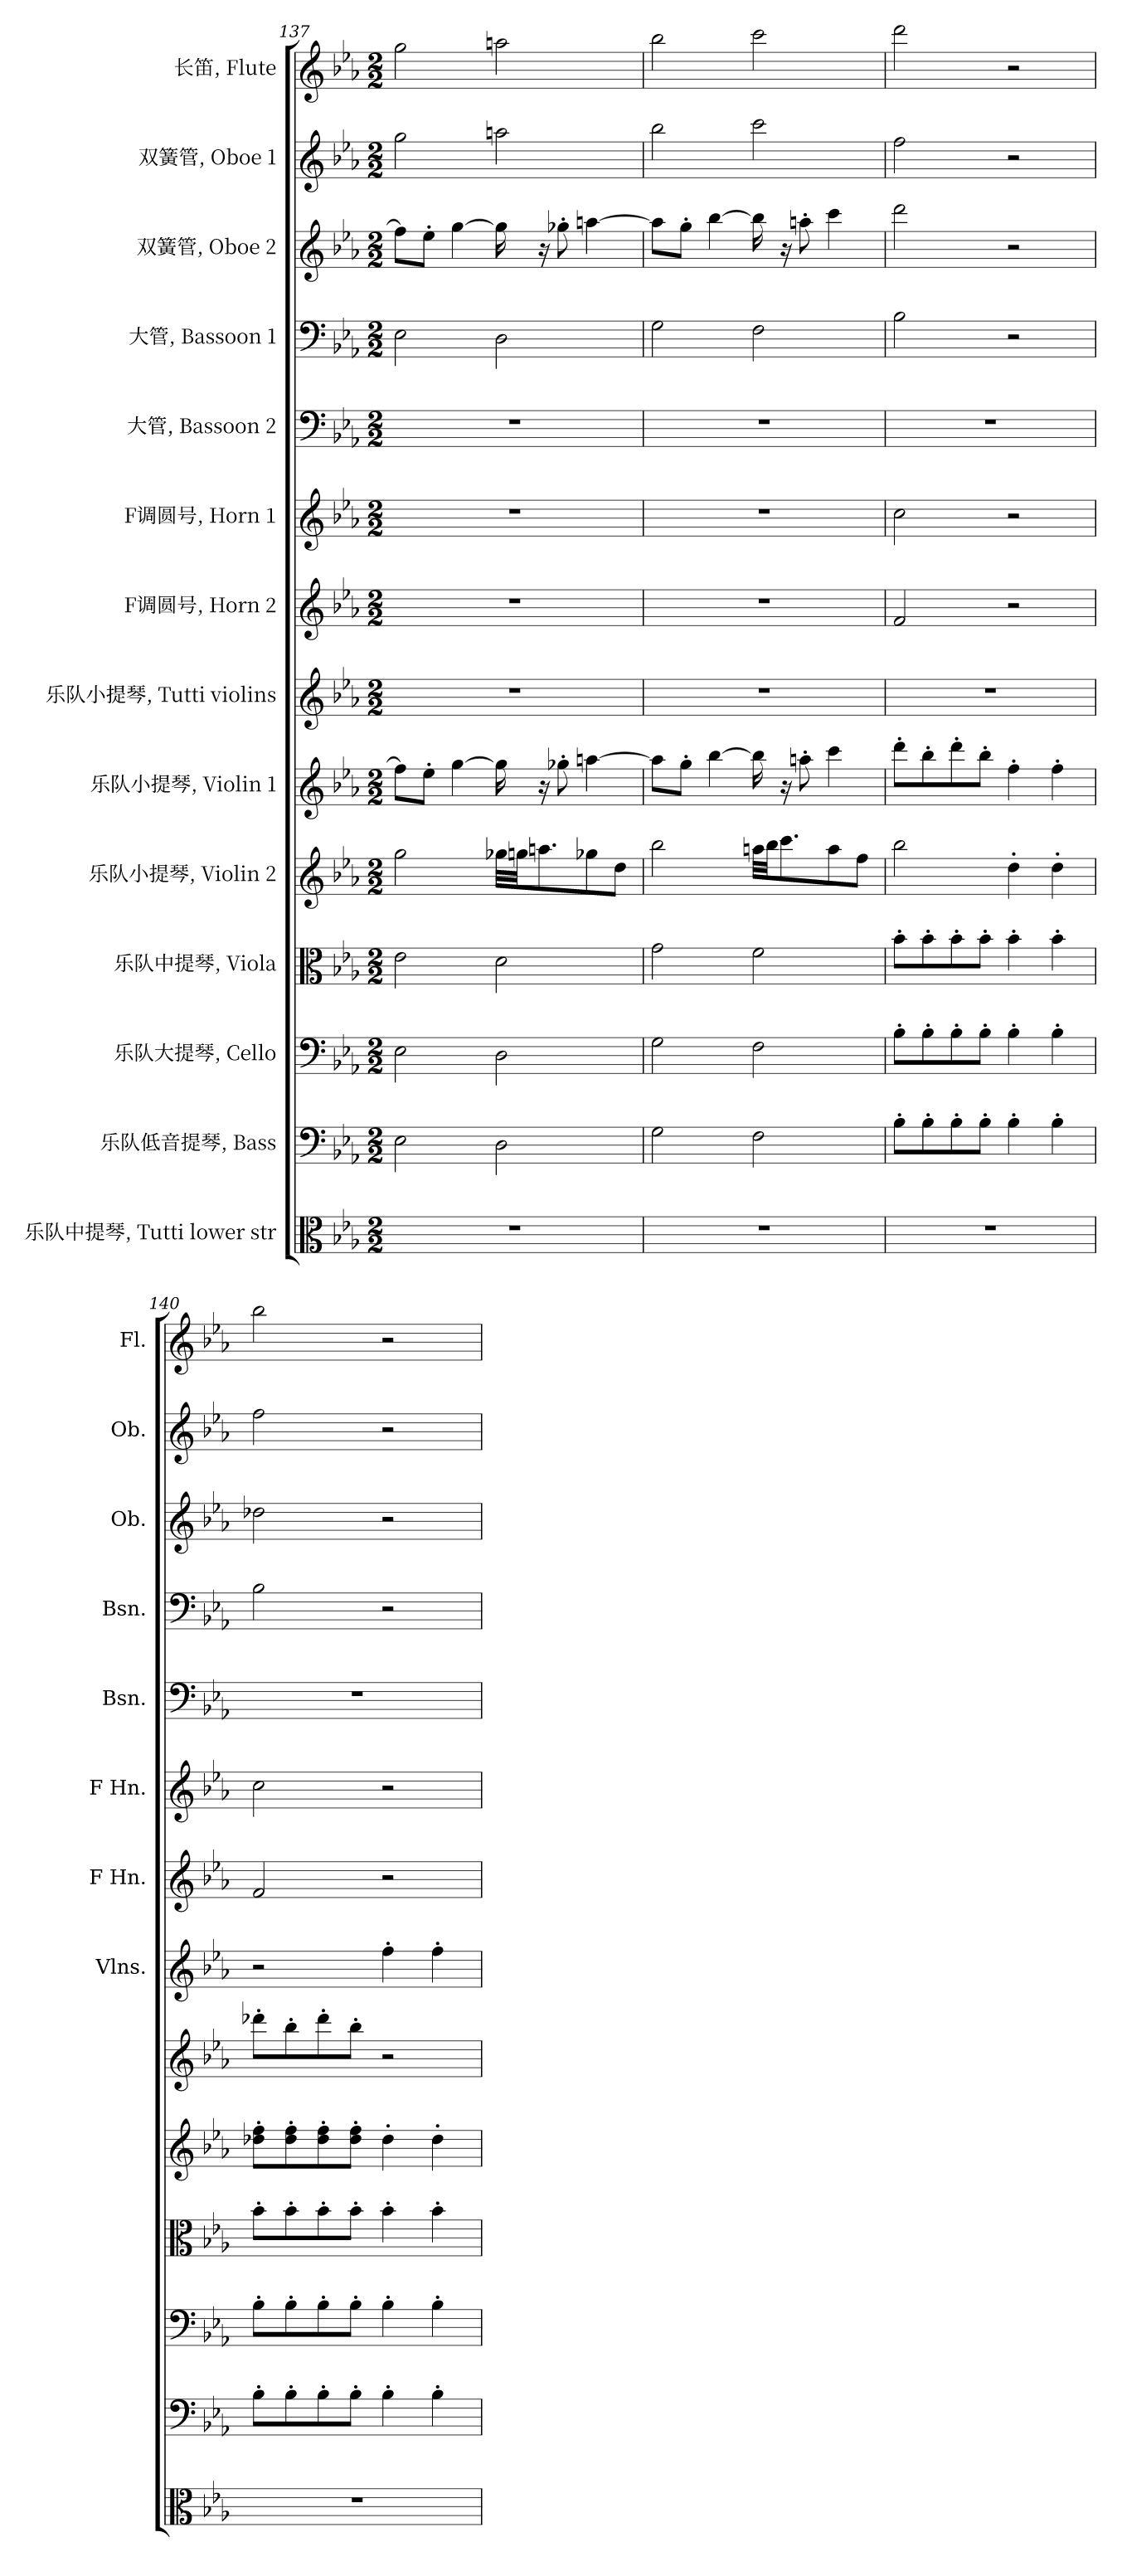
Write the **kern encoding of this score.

**kern	**kern	**kern	**kern	**kern	**kern	**kern	**kern	**kern	**kern	**kern	**kern	**kern	**kern
*part14	*part13	*part12	*part11	*part10	*part9	*part8	*part7	*part6	*part5	*part4	*part3	*part2	*part1
*staff14	*staff13	*staff12	*staff11	*staff10	*staff9	*staff8	*staff7	*staff6	*staff5	*staff4	*staff3	*staff2	*staff1
*I"乐队中提琴, Tutti lower str	*I"乐队低音提琴, Bass	*I"乐队大提琴, Cello	*I"乐队中提琴, Viola	*I"乐队小提琴, Violin 2	*I"乐队小提琴, Violin 1	*I"乐队小提琴, Tutti violins	*I"F调圆号, Horn 2	*I"F调圆号, Horn 1	*I"大管, Bassoon 2	*I"大管, Bassoon 1	*I"双簧管, Oboe 2	*I"双簧管, Oboe 1	*I"长笛, Flute
*	*	*	*	*	*	*I'Vlns.	*I'F Hn.	*I'F Hn.	*I'Bsn.	*I'Bsn.	*I'Ob.	*I'Ob.	*I'Fl.
!!LO:PB:g=z
*clefC3	*clefF4	*clefF4	*clefC3	*clefG2	*clefG2	*clefG2	*clefG2	*clefG2	*clefF4	*clefF4	*clefG2	*clefG2	*clefG2
*	*ITrd7c12	*	*	*	*	*	*ITrd4c7	*ITrd4c7	*	*	*	*	*
*k[b-e-a-]	*k[b-e-a-]	*k[b-e-a-]	*k[b-e-a-]	*k[b-e-a-]	*k[b-e-a-]	*k[b-e-a-]	*k[b-e-a-d-]	*k[b-e-a-d-]	*k[b-e-a-]	*k[b-e-a-]	*k[b-e-a-]	*k[b-e-a-]	*k[b-e-a-]
*M2/2	*M2/2	*M2/2	*M2/2	*M2/2	*M2/2	*M2/2	*M2/2	*M2/2	*M2/2	*M2/2	*M2/2	*M2/2	*M2/2
=137	=137	=137	=137	=137	=137	=137	=137	=137	=137	=137	=137	=137	=137
1r	2EE-\	2E-\	2e-\	2gg\	8ff\L]	1r	1r	1r	1r	2E-\	8ff\L]	2gg\	2gg\
.	.	.	.	.	8ee-'\J	.	.	.	.	.	8ee-'\J	.	.
.	.	.	.	.	[4gg\	.	.	.	.	.	[4gg\	.	.
.	2DD\	2D\	2d\	32gg-X\LLL	16gg\]	.	.	.	.	2D\	16gg\]	2aan\	2aan\
.	.	.	.	32ggn\JJ	.	.	.	.	.	.	.	.	.
.	.	.	.	8.aan\	16r	.	.	.	.	.	16r	.	.
.	.	.	.	.	8gg-X'\	.	.	.	.	.	8gg-X'\	.	.
.	.	.	.	8gg-X\	[4aan\	.	.	.	.	.	[4aan\	.	.
.	.	.	.	8dd\J	.	.	.	.	.	.	.	.	.
=138	=138	=138	=138	=138	=138	=138	=138	=138	=138	=138	=138	=138	=138
1r	2GG\	2G\	2g\	2bb-\	8aa\L]	1r	1r	1r	1r	2G\	8aa\L]	2bb-\	2bb-\
.	.	.	.	.	8gg'\J	.	.	.	.	.	8gg'\J	.	.
.	.	.	.	.	[4bb-\	.	.	.	.	.	[4bb-\	.	.
.	2FF\	2F\	2f\	32aan\LLL	16bb-\]	.	.	.	.	2F\	16bb-\]	2ccc\	2ccc\
.	.	.	.	32bb-\JJ	.	.	.	.	.	.	.	.	.
.	.	.	.	8.ccc\	16r	.	.	.	.	.	16r	.	.
.	.	.	.	.	8aan'\	.	.	.	.	.	8aan'\	.	.
.	.	.	.	8aa\	4ccc\	.	.	.	.	.	4ccc\	.	.
.	.	.	.	8ff\J	.	.	.	.	.	.	.	.	.
=139	=139	=139	=139	=139	=139	=139	=139	=139	=139	=139	=139	=139	=139
*	*	*	*	*	*	*	*	*	*	*	*	*	*MM162
1r	8BB-'\L	8B-'\L	8b-'\L	2bb-\	8ddd'\L	1r	2B-/	2f\	1r	2B-\	2ddd\	2ff\	2ddd\
.	8BB-'\	8B-'\	8b-'\	.	8bb-'\	.	.	.	.	.	.	.	.
.	8BB-'\	8B-'\	8b-'\	.	8ddd'\	.	.	.	.	.	.	.	.
.	8BB-'\J	8B-'\J	8b-'\J	.	8bb-'\J	.	.	.	.	.	.	.	.
*	*	*	*	*	*	*	*	*	*	*	*	*	*MM163
.	4BB-'\	4B-'\	4b-'\	4dd'\	4ff'\	.	2r	2r	.	2r	2r	2r	2r
.	4BB-'\	4B-'\	4b-'\	4dd'\	4ff'\	.	.	.	.	.	.	.	.
=140	=140	=140	=140	=140	=140	=140	=140	=140	=140	=140	=140	=140	=140
*	*	*	*	*	*	*	*	*	*	*	*	*	*MM162
1r	8BB-'\L	8B-'\L	8b-'\L	8dd-X\' 8ff\'L	8ddd-X'\L	2r	2B-/	2f\	1r	2B-\	2dd-X\	2ff\	2bb-\
.	8BB-'\	8B-'\	8b-'\	8dd-\' 8ff\'	8bb-'\	.	.	.	.	.	.	.	.
.	8BB-'\	8B-'\	8b-'\	8dd-\' 8ff\'	8ddd-'\	.	.	.	.	.	.	.	.
.	8BB-'\J	8B-'\J	8b-'\J	8dd-\' 8ff\'J	8bb-'\J	.	.	.	.	.	.	.	.
*	*	*	*	*	*	*	*	*	*	*	*	*	*MM163
.	4BB-'\	4B-'\	4b-'\	4dd-'\	2r	4ff'\	2r	2r	.	2r	2r	2r	2r
.	4BB-'\	4B-'\	4b-'\	4dd-'\	.	4ff'\	.	.	.	.	.	.	.
=	=	=	=	=	=	=	=	=	=	=	=	=	=
*-	*-	*-	*-	*-	*-	*-	*-	*-	*-	*-	*-	*-	*-
